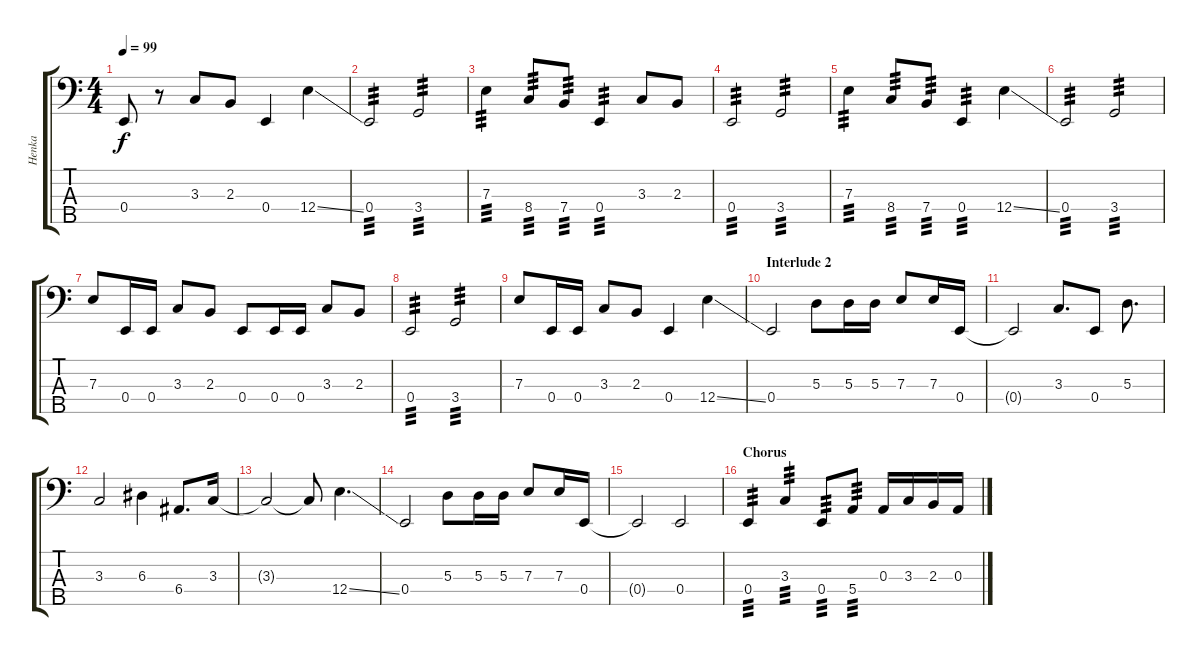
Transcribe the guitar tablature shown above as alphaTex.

\track ("Henka" "Henka") {instrument electricbasspick}
\staff {score tabs}
\tuning (G2 D2 A1 E1 B0) {hide}
\ts (4 4)
\tempo 99
\clef f4
\ks c
0.4.8{dy f} r.8 3.3.8 2.3.8 0.4.4 12.4{ss}.4 |
0.4.2{tp 3} 3.4.2{tp 3} |
7.3.4{tp 3} 8.4.8{tp 3} 7.4.8{tp 3} 0.4.4{tp 3} 3.3.8 2.3.8 |
0.4.2{tp 3} 3.4.2{tp 3} |
7.3.4{tp 3} 8.4.8{tp 3} 7.4.8{tp 3} 0.4.4{tp 3} 12.4{ss}.4 |
0.4.2{tp 3} 3.4.2{tp 3} |
7.3.8 0.4.16 0.4.16 3.3.8 2.3.8 0.4.8 0.4.16 0.4.16 3.3.8 2.3.8 |
0.4.2{tp 3} 3.4.2{tp 3} |
7.3.8 0.4.16 0.4.16 3.3.8 2.3.8 0.4.4 12.4{ss}.4 |
\section ("" "Interlude 2")
0.4.2 5.3.8 5.3.16 5.3.16 7.3.8 7.3.16 0.4.16 |
0.4{t}.2 3.3.8{d} 0.4.8 5.3.8{d} |
3.3.2 6.3.4 6.4.8{d} 3.3.16 |
3.3{t}.2 3.3{t}.8 12.4{ss}.4{d} |
0.4.2 5.3.8 5.3.16 5.3.16 7.3.8 7.3.16 0.4.16 |
0.4{t}.2 0.4.2 |
\section ("" "Chorus")
0.4.4{tp 3} 3.3.4{tp 3} 0.4.8{tp 3} 5.4.8{tp 3} 0.3.16 3.3.16 2.3.16 0.3.16
